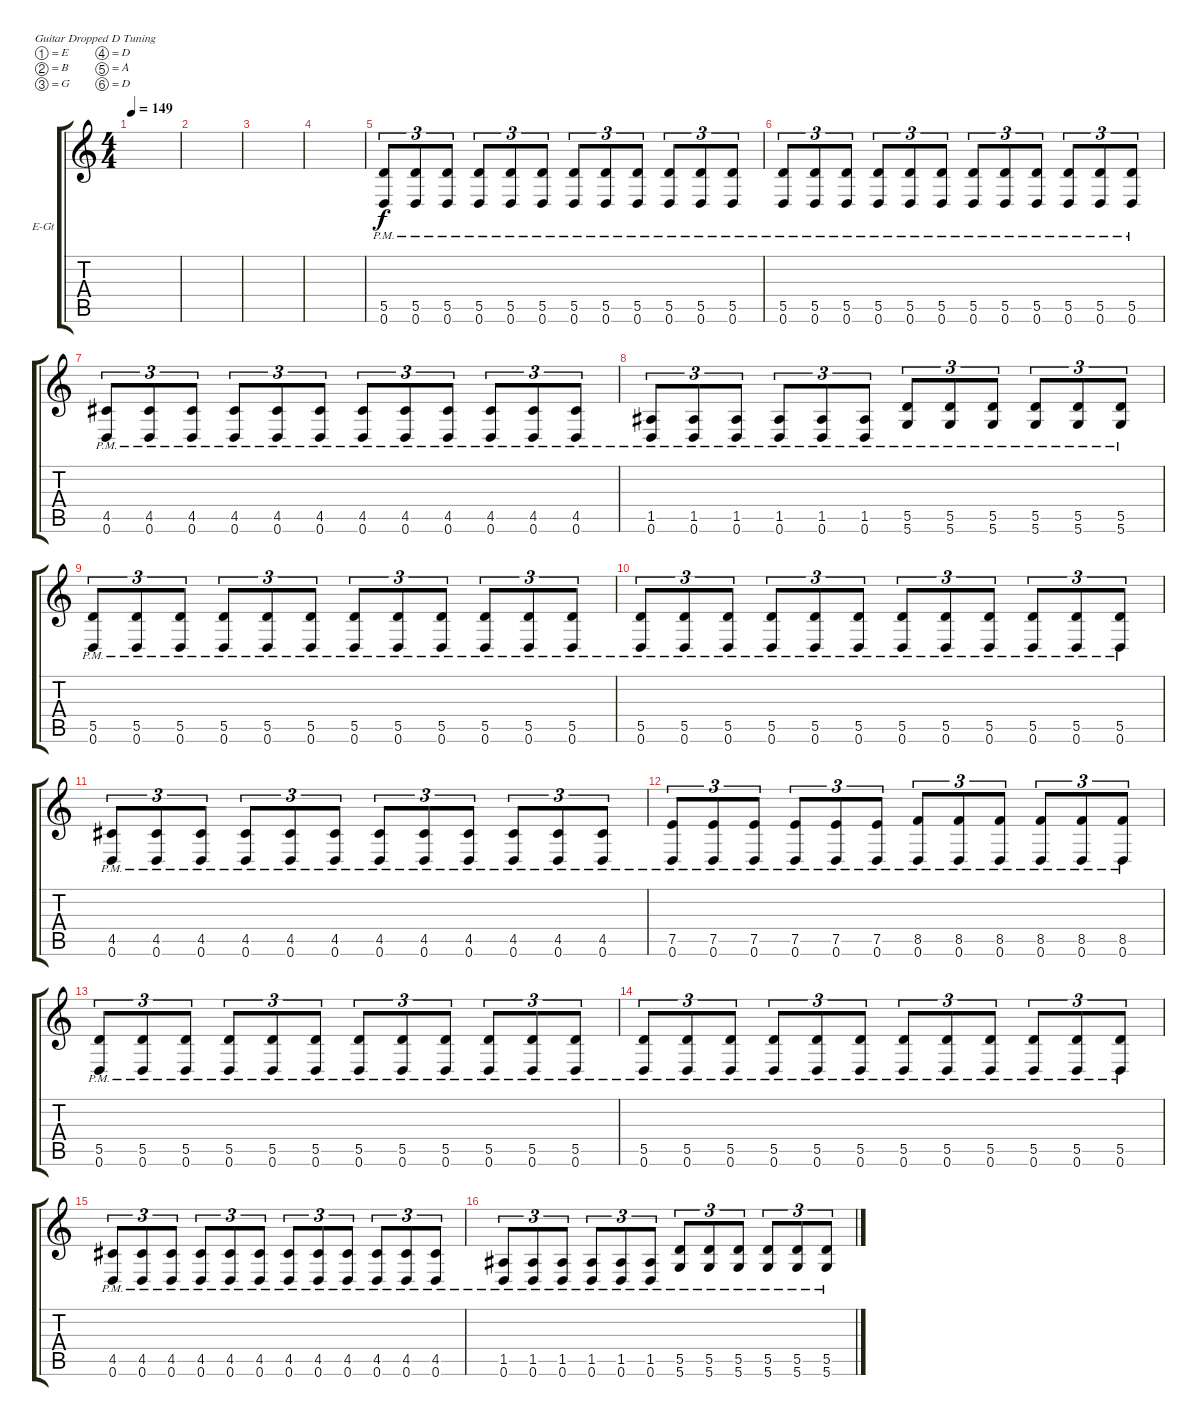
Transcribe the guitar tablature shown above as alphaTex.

\defaultSystemsLayout 4
\bracketExtendMode groupsimilarinstruments
\firstSystemTrackNameOrientation horizontal
\otherSystemsTrackNameOrientation horizontal
\track ("Willie Adler II" "E-Gt") {instrument distortionguitar}
\staff {score tabs}
\tuning (E4 B3 G3 D3 A2 D2)
\ts (4 4)
\tempo 149
\clef g2
\scale
0.333333
\ks c
|
\scale
0.333333 |
\scale
0.333333 |
\scale
0.333333 |
\scale
0.333333 (0.6{pm} 5.5{pm}).8{tu (3 2)} (0.6{pm} 5.5{pm}).8{tu (3 2)} (0.6{pm} 5.5{pm}).8{tu (3 2)} (0.6{pm} 5.5{pm}).8{tu (3 2)} (0.6{pm} 5.5{pm}).8{tu (3 2)} (0.6{pm} 5.5{pm}).8{tu (3 2)} (0.6{pm} 5.5{pm}).8{tu (3 2)} (0.6{pm} 5.5{pm}).8{tu (3 2)} (0.6{pm} 5.5{pm}).8{tu (3 2)} (0.6{pm} 5.5{pm}).8{tu (3 2)} (0.6{pm} 5.5{pm}).8{tu (3 2)} (0.6{pm} 5.5{pm}).8{tu (3 2)} |
\scale
0.333333 (0.6{pm} 5.5{pm}).8{tu (3 2)} (0.6{pm} 5.5{pm}).8{tu (3 2)} (0.6{pm} 5.5{pm}).8{tu (3 2)} (0.6{pm} 5.5{pm}).8{tu (3 2)} (0.6{pm} 5.5{pm}).8{tu (3 2)} (0.6{pm} 5.5{pm}).8{tu (3 2)} (0.6{pm} 5.5{pm}).8{tu (3 2)} (0.6{pm} 5.5{pm}).8{tu (3 2)} (0.6{pm} 5.5{pm}).8{tu (3 2)} (0.6{pm} 5.5{pm}).8{tu (3 2)} (0.6{pm} 5.5{pm}).8{tu (3 2)} (0.6{pm} 5.5{pm}).8{tu (3 2)} |
\scale
0.333333 (0.6{pm} 4.5{pm}).8{tu (3 2)} (0.6{pm} 4.5{pm}).8{tu (3 2)} (0.6{pm} 4.5{pm}).8{tu (3 2)} (0.6{pm} 4.5{pm}).8{tu (3 2)} (0.6{pm} 4.5{pm}).8{tu (3 2)} (0.6{pm} 4.5{pm}).8{tu (3 2)} (0.6{pm} 4.5{pm}).8{tu (3 2)} (0.6{pm} 4.5{pm}).8{tu (3 2)} (0.6{pm} 4.5{pm}).8{tu (3 2)} (0.6{pm} 4.5{pm}).8{tu (3 2)} (0.6{pm} 4.5{pm}).8{tu (3 2)} (0.6{pm} 4.5{pm}).8{tu (3 2)} |
\scale
0.333333 (0.6{pm} 1.5{pm}).8{tu (3 2)} (0.6{pm} 1.5{pm}).8{tu (3 2)} (0.6{pm} 1.5{pm}).8{tu (3 2)} (0.6{pm} 1.5{pm}).8{tu (3 2)} (0.6{pm} 1.5{pm}).8{tu (3 2)} (0.6{pm} 1.5{pm}).8{tu (3 2)} (5.6{pm} 5.5{pm}).8{tu (3 2)} (5.6{pm} 5.5{pm}).8{tu (3 2)} (5.6{pm} 5.5{pm}).8{tu (3 2)} (5.6{pm} 5.5{pm}).8{tu (3 2)} (5.6{pm} 5.5{pm}).8{tu (3 2)} (5.6{pm} 5.5{pm}).8{tu (3 2)} |
\scale
0.333333 (0.6{pm} 5.5{pm}).8{tu (3 2)} (0.6{pm} 5.5{pm}).8{tu (3 2)} (0.6{pm} 5.5{pm}).8{tu (3 2)} (0.6{pm} 5.5{pm}).8{tu (3 2)} (0.6{pm} 5.5{pm}).8{tu (3 2)} (0.6{pm} 5.5{pm}).8{tu (3 2)} (0.6{pm} 5.5{pm}).8{tu (3 2)} (0.6{pm} 5.5{pm}).8{tu (3 2)} (0.6{pm} 5.5{pm}).8{tu (3 2)} (0.6{pm} 5.5{pm}).8{tu (3 2)} (0.6{pm} 5.5{pm}).8{tu (3 2)} (0.6{pm} 5.5{pm}).8{tu (3 2)} |
\scale
0.333333 (0.6{pm} 5.5{pm}).8{tu (3 2)} (0.6{pm} 5.5{pm}).8{tu (3 2)} (0.6{pm} 5.5{pm}).8{tu (3 2)} (0.6{pm} 5.5{pm}).8{tu (3 2)} (0.6{pm} 5.5{pm}).8{tu (3 2)} (0.6{pm} 5.5{pm}).8{tu (3 2)} (0.6{pm} 5.5{pm}).8{tu (3 2)} (0.6{pm} 5.5{pm}).8{tu (3 2)} (0.6{pm} 5.5{pm}).8{tu (3 2)} (0.6{pm} 5.5{pm}).8{tu (3 2)} (0.6{pm} 5.5{pm}).8{tu (3 2)} (0.6{pm} 5.5{pm}).8{tu (3 2)} |
\scale
0.333333 (0.6{pm} 4.5{pm}).8{tu (3 2)} (0.6{pm} 4.5{pm}).8{tu (3 2)} (0.6{pm} 4.5{pm}).8{tu (3 2)} (0.6{pm} 4.5{pm}).8{tu (3 2)} (0.6{pm} 4.5{pm}).8{tu (3 2)} (0.6{pm} 4.5{pm}).8{tu (3 2)} (0.6{pm} 4.5{pm}).8{tu (3 2)} (0.6{pm} 4.5{pm}).8{tu (3 2)} (0.6{pm} 4.5{pm}).8{tu (3 2)} (0.6{pm} 4.5{pm}).8{tu (3 2)} (0.6{pm} 4.5{pm}).8{tu (3 2)} (0.6{pm} 4.5{pm}).8{tu (3 2)} |
\scale
0.333333 (7.5{pm} 0.6).8{tu (3 2)} (7.5{pm} 0.6).8{tu (3 2)} (7.5{pm} 0.6).8{tu (3 2)} (7.5{pm} 0.6).8{tu (3 2)} (7.5{pm} 0.6).8{tu (3 2)} (7.5{pm} 0.6).8{tu (3 2)} (8.5{pm} 0.6).8{tu (3 2)} (8.5{pm} 0.6).8{tu (3 2)} (8.5{pm} 0.6).8{tu (3 2)} (8.5{pm} 0.6).8{tu (3 2)} (8.5{pm} 0.6).8{tu (3 2)} (8.5{pm} 0.6).8{tu (3 2)} |
\scale
0.333333 (0.6{pm} 5.5{pm}).8{tu (3 2)} (0.6{pm} 5.5{pm}).8{tu (3 2)} (0.6{pm} 5.5{pm}).8{tu (3 2)} (0.6{pm} 5.5{pm}).8{tu (3 2)} (0.6{pm} 5.5{pm}).8{tu (3 2)} (0.6{pm} 5.5{pm}).8{tu (3 2)} (0.6{pm} 5.5{pm}).8{tu (3 2)} (0.6{pm} 5.5{pm}).8{tu (3 2)} (0.6{pm} 5.5{pm}).8{tu (3 2)} (0.6{pm} 5.5{pm}).8{tu (3 2)} (0.6{pm} 5.5{pm}).8{tu (3 2)} (0.6{pm} 5.5{pm}).8{tu (3 2)} |
\scale
0.333333 (0.6{pm} 5.5{pm}).8{tu (3 2)} (0.6{pm} 5.5{pm}).8{tu (3 2)} (0.6{pm} 5.5{pm}).8{tu (3 2)} (0.6{pm} 5.5{pm}).8{tu (3 2)} (0.6{pm} 5.5{pm}).8{tu (3 2)} (0.6{pm} 5.5{pm}).8{tu (3 2)} (0.6{pm} 5.5{pm}).8{tu (3 2)} (0.6{pm} 5.5{pm}).8{tu (3 2)} (0.6{pm} 5.5{pm}).8{tu (3 2)} (0.6{pm} 5.5{pm}).8{tu (3 2)} (0.6{pm} 5.5{pm}).8{tu (3 2)} (0.6{pm} 5.5{pm}).8{tu (3 2)} |
\scale
0.333333 (0.6{pm} 4.5{pm}).8{tu (3 2)} (0.6{pm} 4.5{pm}).8{tu (3 2)} (0.6{pm} 4.5{pm}).8{tu (3 2)} (0.6{pm} 4.5{pm}).8{tu (3 2)} (0.6{pm} 4.5{pm}).8{tu (3 2)} (0.6{pm} 4.5{pm}).8{tu (3 2)} (0.6{pm} 4.5{pm}).8{tu (3 2)} (0.6{pm} 4.5{pm}).8{tu (3 2)} (0.6{pm} 4.5{pm}).8{tu (3 2)} (0.6{pm} 4.5{pm}).8{tu (3 2)} (0.6{pm} 4.5{pm}).8{tu (3 2)} (0.6{pm} 4.5{pm}).8{tu (3 2)} |
\scale
0.333333 (0.6{pm} 1.5{pm}).8{tu (3 2)} (0.6{pm} 1.5{pm}).8{tu (3 2)} (0.6{pm} 1.5{pm}).8{tu (3 2)} (0.6{pm} 1.5{pm}).8{tu (3 2)} (0.6{pm} 1.5{pm}).8{tu (3 2)} (0.6{pm} 1.5{pm}).8{tu (3 2)} (5.6{pm} 5.5{pm}).8{tu (3 2)} (5.6{pm} 5.5{pm}).8{tu (3 2)} (5.6{pm} 5.5{pm}).8{tu (3 2)} (5.6{pm} 5.5{pm}).8{tu (3 2)} (5.6{pm} 5.5{pm}).8{tu (3 2)} (5.6{pm} 5.5{pm}).8{tu (3 2)}
